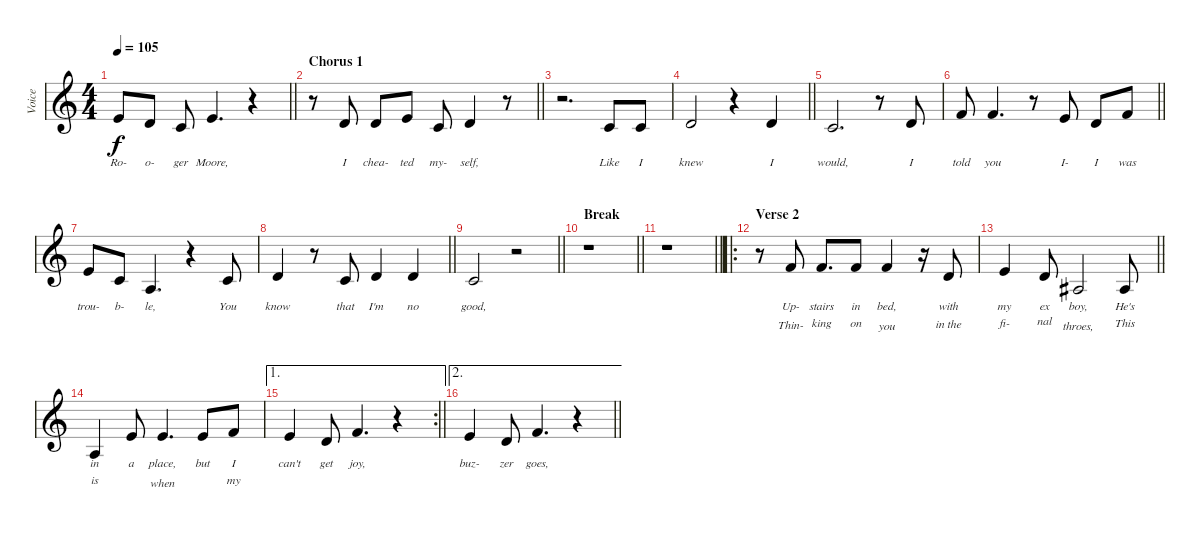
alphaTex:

\track ("Voice" "Voice") {instrument lead6voice}
\staff {score}
\tuning (E4 B3 G3 D3 A2 E2) {hide}
\ts (4 4)
\tempo 105
\clef g2
\barLineRight lightlight
\ks aminor
0.1.8{lyrics (0 "Ro-") lyrics (1 "") lyrics (2 "") lyrics (3 "") lyrics (4 "") dy f} 3.2.8{lyrics (0 "o-") lyrics (1 "") lyrics (2 "") lyrics (3 "") lyrics (4 "")} 1.2.8{lyrics (0 "ger") lyrics (1 "") lyrics (2 "") lyrics (3 "") lyrics (4 "")} 0.1.4{d lyrics (0 "Moore,") lyrics (1 "") lyrics (2 "") lyrics (3 "") lyrics (4 "")} r.4 |
\section ("" "Chorus 1")
\barLineRight lightlight
r.8 3.2.8{lyrics (0 "I") lyrics (1 "") lyrics (2 "") lyrics (3 "") lyrics (4 "")} 3.2.8{lyrics (0 "chea-") lyrics (1 "") lyrics (2 "") lyrics (3 "") lyrics (4 "")} 0.1.8{lyrics (0 "ted") lyrics (1 "") lyrics (2 "") lyrics (3 "") lyrics (4 "")} 1.2.8{lyrics (0 "my-") lyrics (1 "") lyrics (2 "") lyrics (3 "") lyrics (4 "")} 3.2.4{lyrics (0 "self,") lyrics (1 "") lyrics (2 "") lyrics (3 "") lyrics (4 "")} r.8 |
r.2{d} 1.2.8{lyrics (0 "Like") lyrics (1 "") lyrics (2 "") lyrics (3 "") lyrics (4 "")} 1.2.8{lyrics (0 "I") lyrics (1 "") lyrics (2 "") lyrics (3 "") lyrics (4 "")} |
\barLineRight lightlight
3.2.2{lyrics (0 "knew") lyrics (1 "") lyrics (2 "") lyrics (3 "") lyrics (4 "")} r.4 3.2.4{lyrics (0 "I") lyrics (1 "") lyrics (2 "") lyrics (3 "") lyrics (4 "")} |
1.2.2{d lyrics (0 "would,") lyrics (1 "") lyrics (2 "") lyrics (3 "") lyrics (4 "")} r.8 3.2.8{lyrics (0 "I") lyrics (1 "") lyrics (2 "") lyrics (3 "") lyrics (4 "")} |
\barLineRight lightlight
1.1.8{lyrics (0 "told") lyrics (1 "") lyrics (2 "") lyrics (3 "") lyrics (4 "")} 1.1.4{d lyrics (0 "you") lyrics (1 "") lyrics (2 "") lyrics (3 "") lyrics (4 "")} r.8 0.1.8{lyrics (0 "I-") lyrics (1 "") lyrics (2 "") lyrics (3 "") lyrics (4 "")} 3.2.8{lyrics (0 "I") lyrics (1 "") lyrics (2 "") lyrics (3 "") lyrics (4 "")} 1.1.8{lyrics (0 "was") lyrics (1 "") lyrics (2 "") lyrics (3 "") lyrics (4 "")} |
0.1.8{lyrics (0 "trou-") lyrics (1 "") lyrics (2 "") lyrics (3 "") lyrics (4 "")} 1.2.8{lyrics (0 "b-") lyrics (1 "") lyrics (2 "") lyrics (3 "") lyrics (4 "")} 2.3.4{d lyrics (0 "le,") lyrics (1 "") lyrics (2 "") lyrics (3 "") lyrics (4 "")} r.4 1.2.8{lyrics (0 "You") lyrics (1 "") lyrics (2 "") lyrics (3 "") lyrics (4 "")} |
\barLineRight lightlight
3.2.4{lyrics (0 "know") lyrics (1 "") lyrics (2 "") lyrics (3 "") lyrics (4 "")} r.8 1.2.8{lyrics (0 "that") lyrics (1 "") lyrics (2 "") lyrics (3 "") lyrics (4 "")} 3.2.4{lyrics (0 "I'm") lyrics (1 "") lyrics (2 "") lyrics (3 "") lyrics (4 "")} 3.2.4{lyrics (0 "no") lyrics (1 "") lyrics (2 "") lyrics (3 "") lyrics (4 "")} |
\barLineRight lightlight
1.2.2{lyrics (0 "good,") lyrics (1 "") lyrics (2 "") lyrics (3 "") lyrics (4 "")} r.2 |
\section ("" "Break")
\barLineRight lightlight
r.1 |
\barLineRight lightlight
r.1 |
\ro
\section ("" "Verse 2")
r.8 1.1.8{lyrics (0 "Up-") lyrics (1 "") lyrics (2 "Thin-") lyrics (3 "") lyrics (4 "")} 1.1.8{d lyrics (0 "stairs") lyrics (1 "") lyrics (2 "king") lyrics (3 "") lyrics (4 "")} 1.1.8{lyrics (0 "in") lyrics (1 "") lyrics (2 "on") lyrics (3 "") lyrics (4 "")} 1.1.4{lyrics (0 "bed,") lyrics (1 "") lyrics (2 "you") lyrics (3 "") lyrics (4 "")} r.16 3.2.8{lyrics (0 "with") lyrics (1 "") lyrics (2 "in the") lyrics (3 "") lyrics (4 "")} |
\barLineRight lightlight
0.1.4{lyrics (0 "my") lyrics (1 "") lyrics (2 "fi-") lyrics (3 "") lyrics (4 "")} 3.2.8{lyrics (0 "ex") lyrics (1 "") lyrics (2 "nal") lyrics (3 "") lyrics (4 "")} 3.3.2{lyrics (0 "boy,") lyrics (1 "") lyrics (2 "throes,") lyrics (3 "") lyrics (4 "")} 3.3.8{lyrics (0 "He's") lyrics (1 "") lyrics (2 "This") lyrics (3 "") lyrics (4 "")} |
2.3.4{lyrics (0 "in") lyrics (1 "") lyrics (2 "is") lyrics (3 "") lyrics (4 "")} 0.1.8{lyrics (0 "a") lyrics (1 "") lyrics (2 "") lyrics (3 "") lyrics (4 "")} 0.1.4{d lyrics (0 "place,") lyrics (1 "") lyrics (2 "when") lyrics (3 "") lyrics (4 "")} 0.1.8{lyrics (0 "but") lyrics (1 "") lyrics (2 "") lyrics (3 "") lyrics (4 "")} 1.1.8{lyrics (0 "I") lyrics (1 "") lyrics (2 "my") lyrics (3 "") lyrics (4 "")} |
\ae 1
\rc 2
\barLineRight lightlight
0.1.4{lyrics (0 "can't") lyrics (1 "") lyrics (2 "") lyrics (3 "") lyrics (4 "")} 3.2.8{lyrics (0 "get") lyrics (1 "") lyrics (2 "") lyrics (3 "") lyrics (4 "")} 1.1.4{d lyrics (0 "joy,") lyrics (1 "") lyrics (2 "") lyrics (3 "") lyrics (4 "")} r.4 |
\ae 2
\barLineRight lightlight
0.1.4{lyrics (0 "buz-") lyrics (1 "") lyrics (2 "") lyrics (3 "") lyrics (4 "")} 3.2.8{lyrics (0 "zer") lyrics (1 "") lyrics (2 "") lyrics (3 "") lyrics (4 "")} 1.1.4{d lyrics (0 "goes,") lyrics (1 "") lyrics (2 "") lyrics (3 "") lyrics (4 "")} r.4
